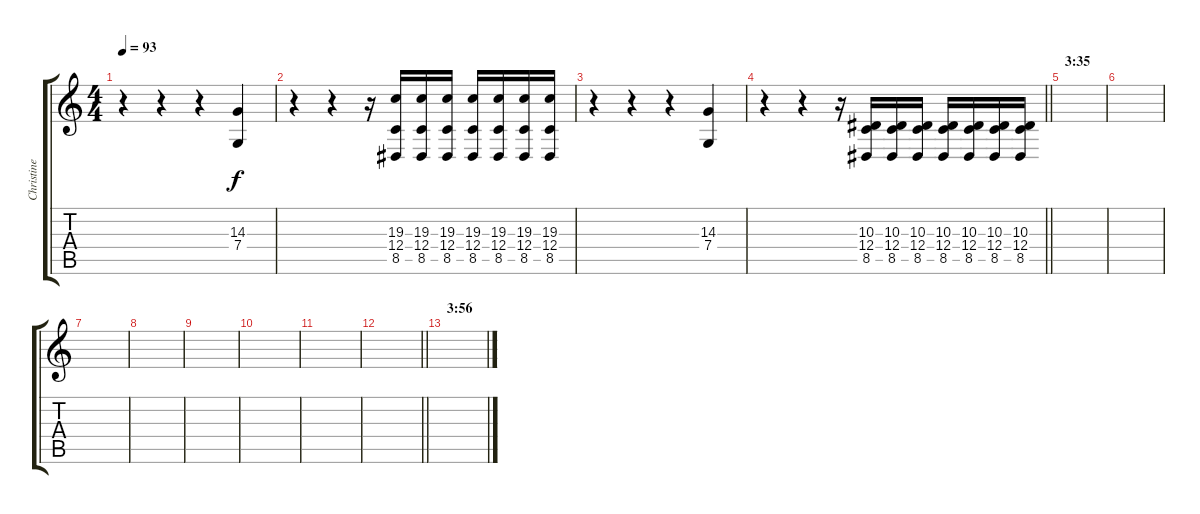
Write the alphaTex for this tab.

\track ("Christine S." "Christine ") {instrument synthstrings1}
\staff {score tabs}
\tuning (D4 A3 F3 C3 G2 D2) {hide}
\ts (4 4)
\tempo 93
\clef g2
\ks c
r.4{dy f} r.4 r.4 (14.3 7.4).4 |
r.4 r.4 r.16 (19.3 12.4 8.5).16 (19.3 12.4 8.5).16 (19.3 12.4 8.5).16 (19.3 12.4 8.5).16 (19.3 12.4 8.5).16 (19.3 12.4 8.5).16 (19.3 12.4 8.5).16 |
r.4 r.4 r.4 (14.3 7.4).4 |
\barLineRight lightlight
r.4 r.4 r.16 (10.3 12.4 8.5).16 (10.3 12.4 8.5).16 (10.3 12.4 8.5).16 (10.3 12.4 8.5).16 (10.3 12.4 8.5).16 (10.3 12.4 8.5).16 (10.3 12.4 8.5).16 |
\section ("" "3:35")
|
|
|
|
|
|
|
\barLineRight lightlight
|
\section ("" "3:56")
